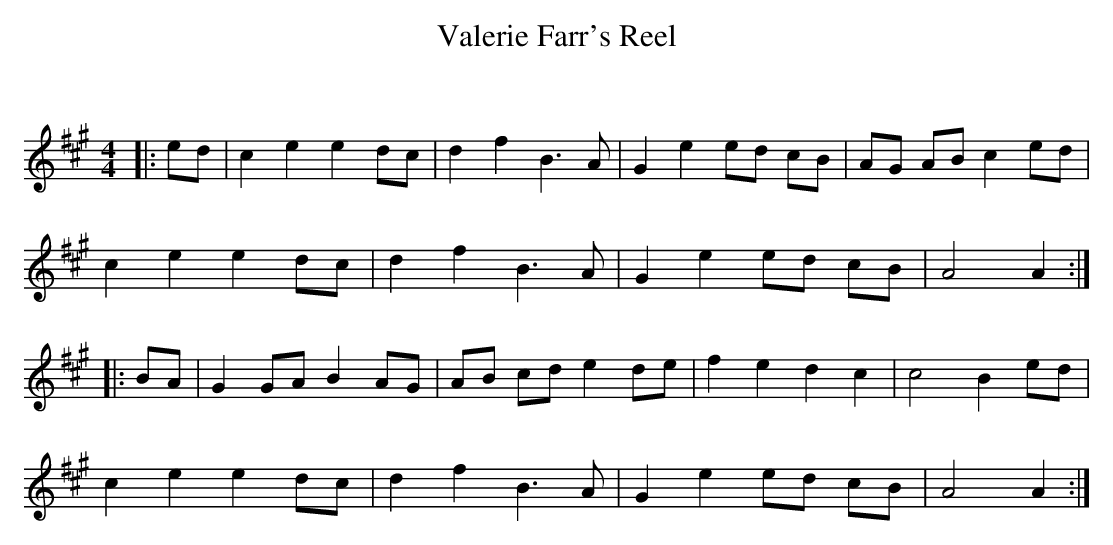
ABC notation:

X:1
T: Valerie Farr's Reel
C:
Q: 232
K:A
M:4/4
L:1/8
|:ed|c2 e2 e2 dc|d2 f2 B3A|G2 e2 ed cB|AG AB c2 ed|
c2 e2 e2 dc|d2 f2 B3A|G2 e2 ed cB|A4 A2:|
|:BA|G2 GA B2 AG|AB cd e2 de|f2 e2 d2 c2|c4 B2 ed|
c2 e2 e2 dc|d2 f2 B3A|G2 e2 ed cB|A4 A2:|
